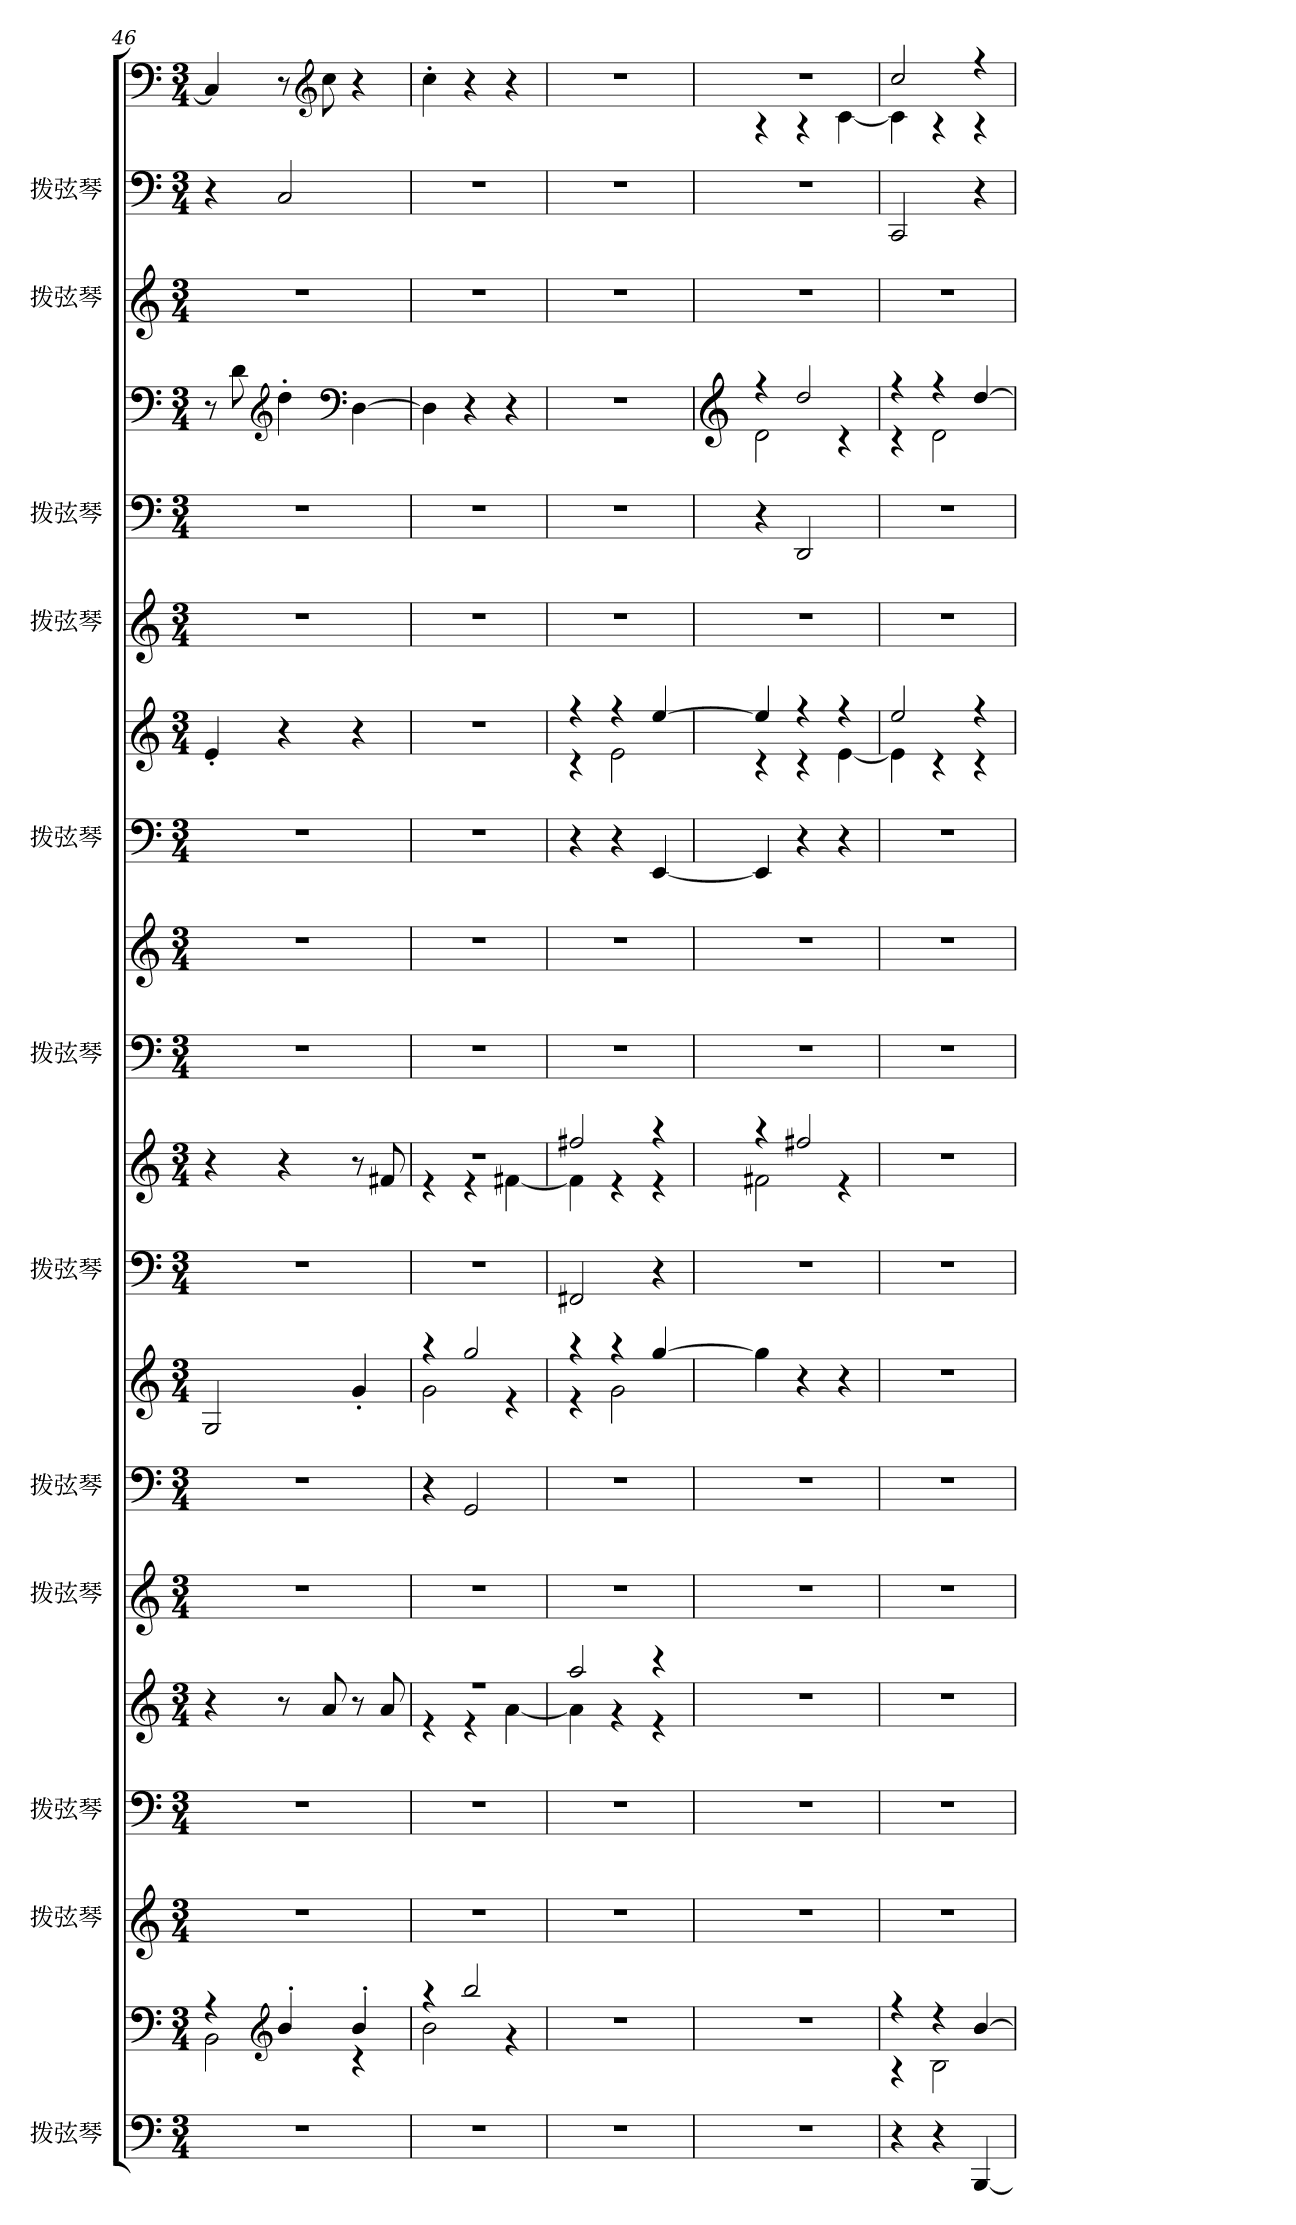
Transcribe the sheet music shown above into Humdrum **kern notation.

**kern	**kern	**kern	**kern	**kern	**kern	**kern	**kern	**kern	**kern	**kern	**kern	**kern	**kern	**kern	**kern	**kern	**kern	**kern	**kern
*part12	*part12	*part11	*part10	*part10	*part9	*part8	*part8	*part7	*part7	*part6	*part6	*part5	*part5	*part4	*part3	*part3	*part2	*part1	*part1
*staff20	*staff19	*staff18	*staff17	*staff16	*staff15	*staff14	*staff13	*staff12	*staff11	*staff10	*staff9	*staff8	*staff7	*staff6	*staff5	*staff4	*staff3	*staff2	*staff1
*I"拨弦琴	*	*I"拨弦琴	*I"拨弦琴	*	*I"拨弦琴	*I"拨弦琴	*	*I"拨弦琴	*	*I"拨弦琴	*	*I"拨弦琴	*	*I"拨弦琴	*I"拨弦琴	*	*I"拨弦琴	*I"拨弦琴	*
*clefF4	*clefF4	*clefG2	*clefF4	*clefG2	*clefG2	*clefF4	*clefG2	*clefF4	*clefG2	*clefF4	*clefG2	*clefF4	*clefG2	*clefG2	*clefF4	*clefF4	*clefG2	*clefF4	*clefF4
*k[]	*k[]	*k[]	*k[]	*k[]	*k[]	*k[]	*k[]	*k[]	*k[]	*k[]	*k[]	*k[]	*k[]	*k[]	*k[]	*k[]	*k[]	*k[]	*k[]
*M3/4	*M3/4	*M3/4	*M3/4	*M3/4	*M3/4	*M3/4	*M3/4	*M3/4	*M3/4	*M3/4	*M3/4	*M3/4	*M3/4	*M3/4	*M3/4	*M3/4	*M3/4	*M3/4	*M3/4
=46	=46	=46	=46	=46	=46	=46	=46	=46	=46	=46	=46	=46	=46	=46	=46	=46	=46	=46	=46
*	*^	*	*	*	*	*	*	*	*	*	*	*	*	*	*	*	*	*	*
2.r	4r	2BB\	2.r	2.r	4r	2.r	2.r	2G/	2.r	4r	2.r	2.r	2.r	4e'/	2.r	2.r	8r	2.r	4r	4C/]
.	.	.	.	.	.	.	.	.	.	.	.	.	.	.	.	.	8d\	.	.	.
*	*clefG2	*	*	*	*	*	*	*	*	*	*	*	*	*	*	*	*clefG2	*	*	*
.	4b'/	.	.	.	8r	.	.	.	.	4r	.	.	.	4r	.	.	4dd'\	.	2C/	8r
*	*	*	*	*	*	*	*	*	*	*	*	*	*	*	*	*	*	*	*	*clefG2
.	.	.	.	.	8a/	.	.	.	.	.	.	.	.	.	.	.	.	.	.	8cc\
*	*	*	*	*	*	*	*	*	*	*	*	*	*	*	*	*	*clefF4	*	*	*
.	4b'/	4r	.	.	8r	.	.	4g'/	.	8r	.	.	.	4r	.	.	[4D\	.	.	4r
.	.	.	.	.	8a/	.	.	.	.	8f#X/	.	.	.	.	.	.	.	.	.	.
=47	=47	=47	=47	=47	=47	=47	=47	=47	=47	=47	=47	=47	=47	=47	=47	=47	=47	=47	=47	=47
*	*	*	*	*	*^	*	*	*^	*	*^	*	*	*	*	*	*	*	*	*	*
2.r	4r	2b\	2.r	2.r	2.r	4r	2.r	4r	4r	2g\	2.r	2.r	4r	2.r	2.r	2.r	2.r	2.r	2.r	4D\]	2.r	2.r	4cc'\
.	2bb/	.	.	.	.	4r	.	2GG/	2gg/	.	.	.	4r	.	.	.	.	.	.	4r	.	.	4r
.	.	4r	.	.	.	[4a\	.	.	.	4r	.	.	[4f#X\	.	.	.	.	.	.	4r	.	.	4r
*	*v	*v	*	*	*	*	*	*	*	*	*	*	*	*	*	*	*	*	*	*	*	*	*
!!LO:PB:g=z
=48	=48	=48	=48	=48	=48	=48	=48	=48	=48	=48	=48	=48	=48	=48	=48	=48	=48	=48	=48	=48	=48	=48
*	*	*	*	*	*	*	*	*	*	*	*	*	*	*	*	*^	*	*	*	*	*	*
2.r	2.r	2.r	2.r	2aa/	4a\]	2.r	2.r	4r	4r	2FF#X/	2ff#X/	4f#\]	2.r	2.r	4r	4r	4r	2.r	2.r	2.r	2.r	2.r	2.r
.	.	.	.	.	4r	.	.	4r	2g\	.	.	4r	.	.	4r	4r	2e\	.	.	.	.	.	.
.	.	.	.	4r	4r	.	.	[4gg/	.	4r	4r	4r	.	.	[4EE/	[4ee/	.	.	.	.	.	.	.
*	*	*	*	*v	*v	*	*	*v	*v	*	*	*	*	*	*	*	*	*	*	*	*	*	*
=49	=49	=49	=49	=49	=49	=49	=49	=49	=49	=49	=49	=49	=49	=49	=49	=49	=49	=49	=49	=49	=49
*	*	*	*	*	*	*	*	*	*	*	*	*	*	*	*	*	*	*clefG2	*	*	*
*	*	*	*	*	*	*	*	*	*	*	*	*	*	*	*	*	*	*^	*	*	*^
2.r	2.r	2.r	2.r	2.r	2.r	2.r	4gg\]	2.r	4r	2f#X\	2.r	2.r	4EE/]	4ee/]	4r	2.r	4r	4r	2d\	2.r	2.r	2.r	4r
.	.	.	.	.	.	.	4r	.	2ff#X/	.	.	.	4r	4r	4r	.	2DD/	2dd/	.	.	.	.	4r
.	.	.	.	.	.	.	4r	.	.	4r	.	.	4r	4r	[4e\	.	.	.	4r	.	.	.	[4c\
*	*	*	*	*	*	*	*	*	*v	*v	*	*	*	*	*	*	*	*	*	*	*	*	*
=50	=50	=50	=50	=50	=50	=50	=50	=50	=50	=50	=50	=50	=50	=50	=50	=50	=50	=50	=50	=50	=50	=50
*	*^	*	*	*	*	*	*	*	*	*	*	*	*	*	*	*	*	*	*	*	*	*
4r	4r	4r	2.r	2.r	2.r	2.r	2.r	2.r	2.r	2.r	2.r	2.r	2.r	2ee/	4e\]	2.r	2.r	4r	4r	2.r	2CC/	2cc/	4c\]
4r	4r	2B\	.	.	.	.	.	.	.	.	.	.	.	.	4r	.	.	4r	2d\	.	.	.	4r
[4BBB/	[4b/	.	.	.	.	.	.	.	.	.	.	.	.	4r	4r	.	.	[4dd/	.	.	4r	4r	4r
*	*v	*v	*	*	*	*	*	*	*	*	*	*	*	*v	*v	*	*	*v	*v	*	*	*v	*v
=	=	=	=	=	=	=	=	=	=	=	=	=	=	=	=	=	=	=	=
*-	*-	*-	*-	*-	*-	*-	*-	*-	*-	*-	*-	*-	*-	*-	*-	*-	*-	*-	*-
